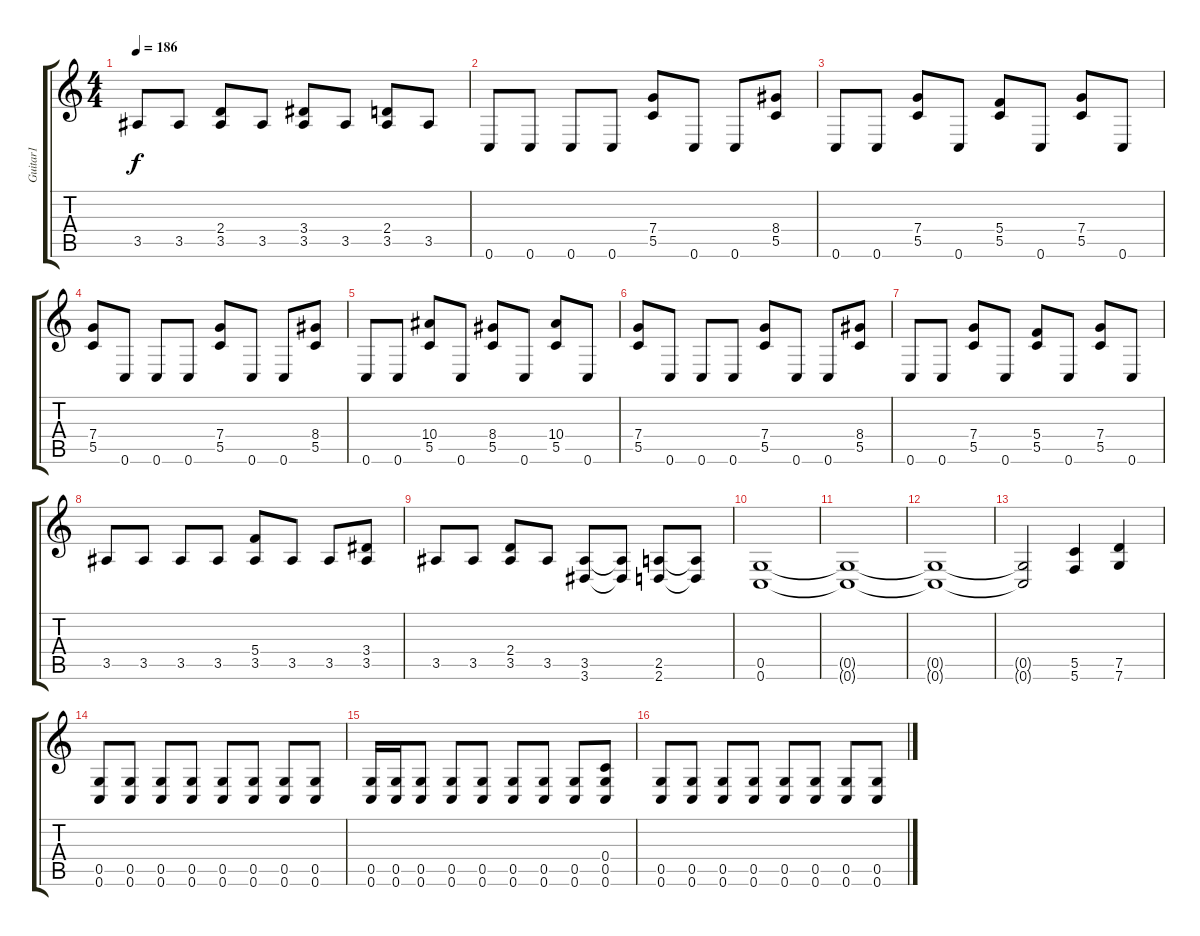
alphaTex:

\track ("Guitar1" "Guitar1") {instrument distortionguitar}
\staff {score tabs}
\tuning (D4 A3 F3 C3 G2 C2) {hide}
\ts (4 4)
\tempo 186
\clef g2
\ks c
3.5.8{dy f} 3.5.8 (2.4 3.5).8 3.5.8 (3.4 3.5).8 3.5.8 (2.4 3.5).8 3.5.8 |
0.6.8 0.6.8 0.6.8 0.6.8 (7.4 5.5).8 0.6.8 0.6.8 (8.4 5.5).8 |
0.6.8 0.6.8 (7.4 5.5).8 0.6.8 (5.4 5.5).8 0.6.8 (7.4 5.5).8 0.6.8 |
(7.4 5.5).8 0.6.8 0.6.8 0.6.8 (7.4 5.5).8 0.6.8 0.6.8 (8.4 5.5).8 |
0.6.8 0.6.8 (10.4 5.5).8 0.6.8 (8.4 5.5).8 0.6.8 (10.4 5.5).8 0.6.8 |
(7.4 5.5).8 0.6.8 0.6.8 0.6.8 (7.4 5.5).8 0.6.8 0.6.8 (8.4 5.5).8 |
0.6.8 0.6.8 (7.4 5.5).8 0.6.8 (5.4 5.5).8 0.6.8 (7.4 5.5).8 0.6.8 |
3.5.8 3.5.8 3.5.8 3.5.8 (5.4 3.5).8 3.5.8 3.5.8 (3.4 3.5).8 |
3.5.8 3.5.8 (2.4 3.5).8 3.5.8 (3.5 3.6).8 (3.5{t} 3.6{t}).8 (2.5 2.6).8 (2.5{t} 2.6{t}).8 |
(0.5 0.6).1 |
(0.5{t} 0.6{t}).1 |
(0.5{t} 0.6{t}).1 |
(0.5{t} 0.6{t}).2 (5.5 5.6).4 (7.5 7.6).4 |
(0.5 0.6).8 (0.5 0.6).8 (0.5 0.6).8 (0.5 0.6).8 (0.5 0.6).8 (0.5 0.6).8 (0.5 0.6).8 (0.5 0.6).8 |
(0.5 0.6).16 (0.5 0.6).16 (0.5 0.6).8 (0.5 0.6).8 (0.5 0.6).8 (0.5 0.6).8 (0.5 0.6).8 (0.5 0.6).8 (0.4 0.5 0.6).8 |
(0.5 0.6).8 (0.5 0.6).8 (0.5 0.6).8 (0.5 0.6).8 (0.5 0.6).8 (0.5 0.6).8 (0.5 0.6).8 (0.5 0.6).8
